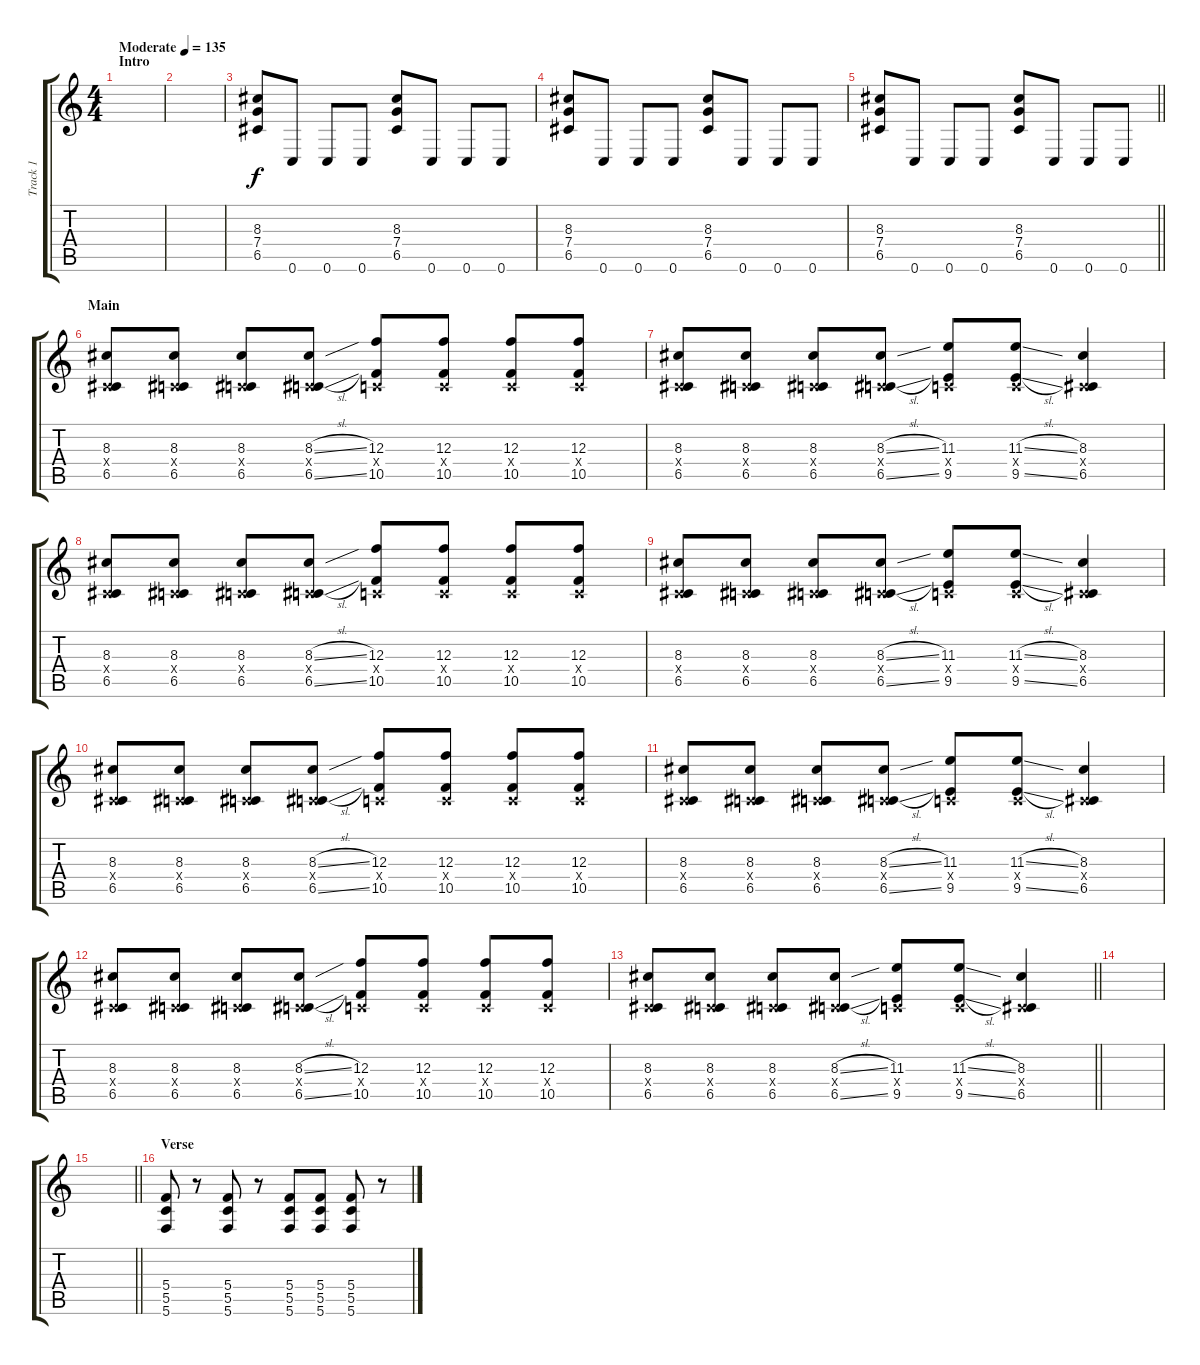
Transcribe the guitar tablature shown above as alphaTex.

\track ("Track 1" "Track 1") {instrument overdrivenguitar}
\staff {score tabs}
\tuning (D4 A3 F3 C3 G2 C2) {hide}
\ts (4 4)
\section ("" "Intro")
\tempo (135 "Moderate")
\clef g2
\ks c
|
|
(8.3 7.4 6.5).8 0.6.8 0.6.8 0.6.8 (8.3 7.4 6.5).8 0.6.8 0.6.8 0.6.8 |
(8.3 7.4 6.5).8 0.6.8 0.6.8 0.6.8 (8.3 7.4 6.5).8 0.6.8 0.6.8 0.6.8 |
\barLineRight lightlight
(8.3 7.4 6.5).8 0.6.8 0.6.8 0.6.8 (8.3 7.4 6.5).8 0.6.8 0.6.8 0.6.8 |
\section ("" "Main")
(8.3 0.4{x} 6.5).8 (8.3 0.4{x} 6.5).8 (8.3 0.4{x} 6.5).8 (8.3{sl} 0.4{x} 6.5{sl}).8 (12.3 0.4{x} 10.5).8 (12.3 0.4{x} 10.5).8 (12.3 0.4{x} 10.5).8 (12.3 0.4{x} 10.5).8 |
(8.3 0.4{x} 6.5).8 (8.3 0.4{x} 6.5).8 (8.3 0.4{x} 6.5).8 (8.3{sl} 0.4{x} 6.5{sl}).8 (11.3 0.4{x} 9.5).8 (11.3{sl} 0.4{x} 9.5{sl}).8 (8.3 0.4{x} 6.5).4 |
(8.3 0.4{x} 6.5).8 (8.3 0.4{x} 6.5).8 (8.3 0.4{x} 6.5).8 (8.3{sl} 0.4{x} 6.5{sl}).8 (12.3 0.4{x} 10.5).8 (12.3 0.4{x} 10.5).8 (12.3 0.4{x} 10.5).8 (12.3 0.4{x} 10.5).8 |
(8.3 0.4{x} 6.5).8 (8.3 0.4{x} 6.5).8 (8.3 0.4{x} 6.5).8 (8.3{sl} 0.4{x} 6.5{sl}).8 (11.3 0.4{x} 9.5).8 (11.3{sl} 0.4{x} 9.5{sl}).8 (8.3 0.4{x} 6.5).4 |
(8.3 0.4{x} 6.5).8 (8.3 0.4{x} 6.5).8 (8.3 0.4{x} 6.5).8 (8.3{sl} 0.4{x} 6.5{sl}).8 (12.3 0.4{x} 10.5).8 (12.3 0.4{x} 10.5).8 (12.3 0.4{x} 10.5).8 (12.3 0.4{x} 10.5).8 |
(8.3 0.4{x} 6.5).8 (8.3 0.4{x} 6.5).8 (8.3 0.4{x} 6.5).8 (8.3{sl} 0.4{x} 6.5{sl}).8 (11.3 0.4{x} 9.5).8 (11.3{sl} 0.4{x} 9.5{sl}).8 (8.3 0.4{x} 6.5).4 |
(8.3 0.4{x} 6.5).8 (8.3 0.4{x} 6.5).8 (8.3 0.4{x} 6.5).8 (8.3{sl} 0.4{x} 6.5{sl}).8 (12.3 0.4{x} 10.5).8 (12.3 0.4{x} 10.5).8 (12.3 0.4{x} 10.5).8 (12.3 0.4{x} 10.5).8 |
\barLineRight lightlight
(8.3 0.4{x} 6.5).8 (8.3 0.4{x} 6.5).8 (8.3 0.4{x} 6.5).8 (8.3{sl} 0.4{x} 6.5{sl}).8 (11.3 0.4{x} 9.5).8 (11.3{sl} 0.4{x} 9.5{sl}).8 (8.3 0.4{x} 6.5).4 |
|
\barLineRight lightlight
|
\section ("" "Verse")
(5.4 5.5 5.6).8 r.8 (5.4 5.5 5.6).8 r.8 (5.4 5.5 5.6).8 (5.4 5.5 5.6).8 (5.4 5.5 5.6).8 r.8
